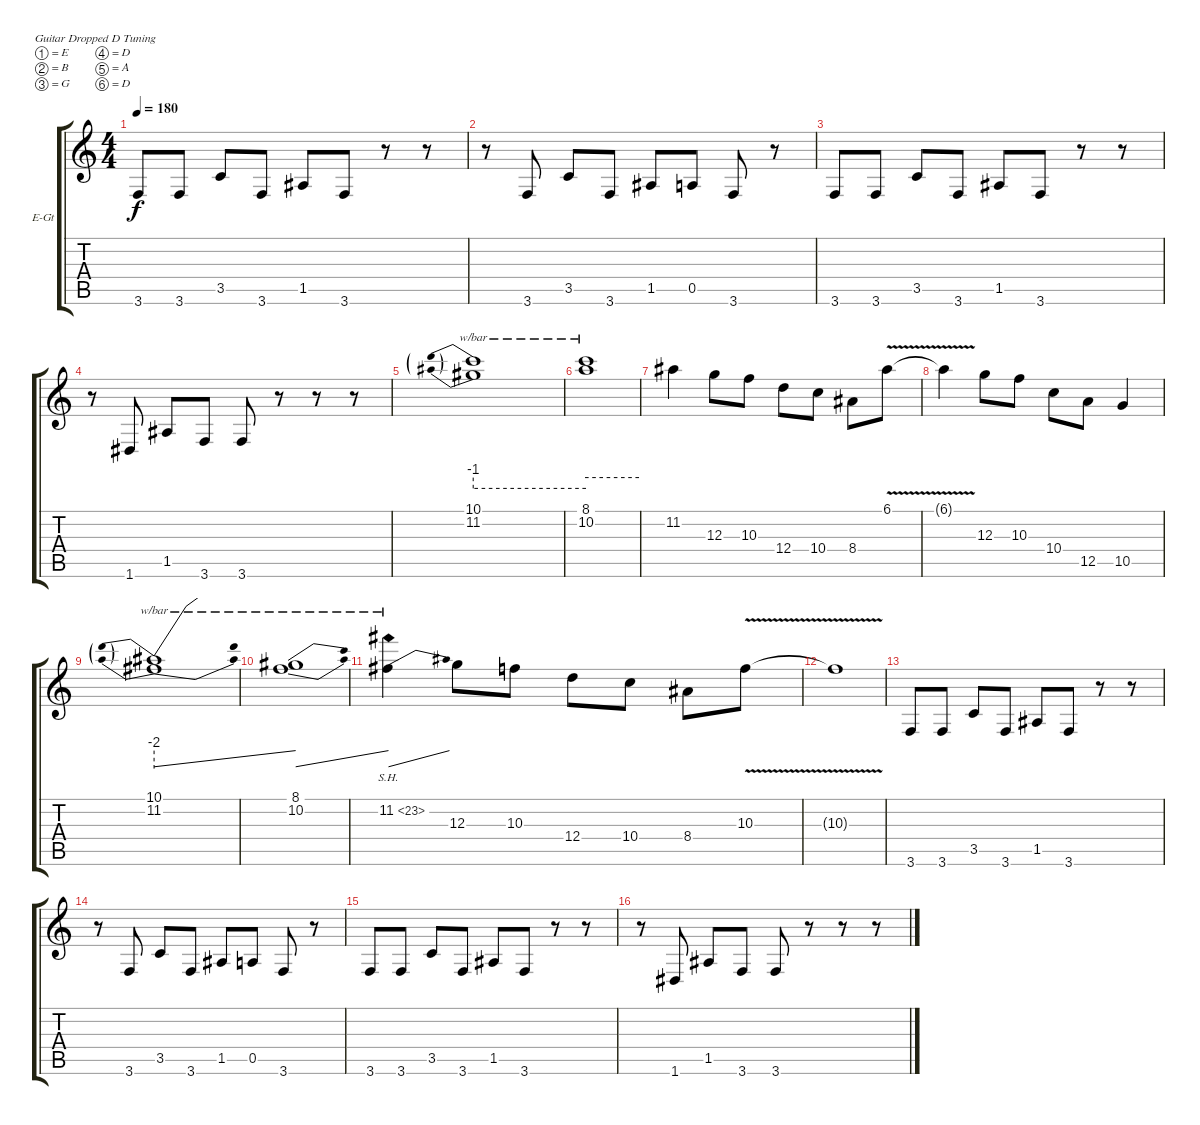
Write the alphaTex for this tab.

\defaultSystemsLayout 4
\bracketExtendMode groupsimilarinstruments
\firstSystemTrackNameOrientation horizontal
\otherSystemsTrackNameOrientation horizontal
\track ("Романов" "E-Gt") {instrument distortionguitar}
\staff {score tabs}
\tuning (E4 B3 G3 D3 A2 D2)
\ts (4 4)
\tempo 180
\clef g2
\ks c
3.6.8{dy f} 3.6.8 3.5.8 3.6.8 1.5.8 3.6.8 r.8 r.8 |
r.8 3.6.8 3.5.8 3.6.8 1.5.8 0.5.8 3.6.8 r.8 |
3.6.8 3.6.8 3.5.8 3.6.8 1.5.8 3.6.8 r.8 r.8 |
r.8 1.6.8 1.5.8 3.6.8 3.6.8 r.8 r.8 r.8 |
(10.1 11.2).1{tbe (predive default 0 -4 60 -4)} |
(8.1 10.2).1{tbe (hold default 0 0 60 0)} |
11.2.4 12.3.8 10.3.8 12.4.8 10.4.8 8.4.8 6.1{v}.8 |
6.1{v t}.4 12.3.8 10.3.8 10.4.8 12.5.8 10.5.4 |
(10.1 11.2).1{tbe (predivedive default 0 -8 60 0)} |
(8.1 10.2).1{tbe (dive default 0 -8 60 0)} |
11.2{sh 12}.4{tbe (dive default 0 -8 60 0)} 12.3.8 10.3.8 12.4.8 10.4.8 8.4.8 10.3{v}.8 |
10.3{v t}.1 |
3.6.8 3.6.8 3.5.8 3.6.8 1.5.8 3.6.8 r.8 r.8 |
r.8 3.6.8 3.5.8 3.6.8 1.5.8 0.5.8 3.6.8 r.8 |
3.6.8 3.6.8 3.5.8 3.6.8 1.5.8 3.6.8 r.8 r.8 |
r.8 1.6.8 1.5.8 3.6.8 3.6.8 r.8 r.8 r.8
